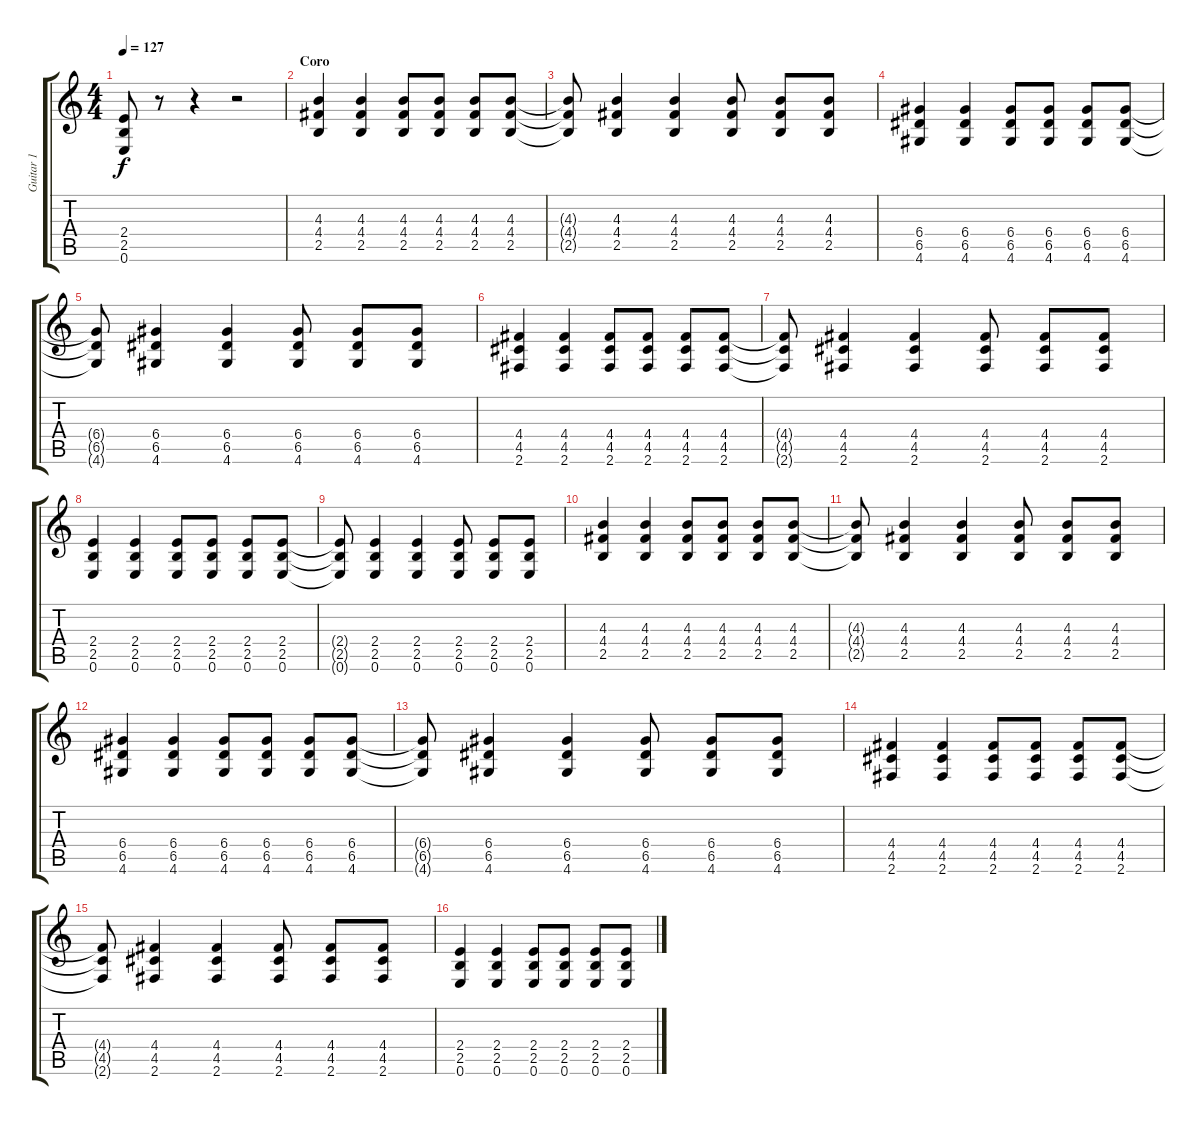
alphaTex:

\track ("Guitar 1" "Guitar 1") {instrument acousticguitarsteel}
\staff {score tabs}
\tuning (E4 B3 G3 D3 A2 E2) {hide}
\ts (4 4)
\tempo 127
\clef g2
\ks c
(2.4 2.5 0.6).8{dy f} r.8 r.4 r.2 |
\section ("" "Coro")
(4.3 4.4 2.5).4 (4.3 4.4 2.5).4 (4.3 4.4 2.5).8 (4.3 4.4 2.5).8 (4.3 4.4 2.5).8 (4.3 4.4 2.5).8 |
(4.3{t} 4.4{t} 2.5{t}).8 (4.3 4.4 2.5).4 (4.3 4.4 2.5).4 (4.3 4.4 2.5).8 (4.3 4.4 2.5).8 (4.3 4.4 2.5).8 |
(6.4 6.5 4.6).4 (6.4 6.5 4.6).4 (6.4 6.5 4.6).8 (6.4 6.5 4.6).8 (6.4 6.5 4.6).8 (6.4 6.5 4.6).8 |
(6.4{t} 6.5{t} 4.6{t}).8 (6.4 6.5 4.6).4 (6.4 6.5 4.6).4 (6.4 6.5 4.6).8 (6.4 6.5 4.6).8 (6.4 6.5 4.6).8 |
(4.4 4.5 2.6).4 (4.4 4.5 2.6).4 (4.4 4.5 2.6).8 (4.4 4.5 2.6).8 (4.4 4.5 2.6).8 (4.4 4.5 2.6).8 |
(4.4{t} 4.5{t} 2.6{t}).8 (4.4 4.5 2.6).4 (4.4 4.5 2.6).4 (4.4 4.5 2.6).8 (4.4 4.5 2.6).8 (4.4 4.5 2.6).8 |
(2.4 2.5 0.6).4 (2.4 2.5 0.6).4 (2.4 2.5 0.6).8 (2.4 2.5 0.6).8 (2.4 2.5 0.6).8 (2.4 2.5 0.6).8 |
(2.4{t} 2.5{t} 0.6{t}).8 (2.4 2.5 0.6).4 (2.4 2.5 0.6).4 (2.4 2.5 0.6).8 (2.4 2.5 0.6).8 (2.4 2.5 0.6).8 |
(4.3 4.4 2.5).4 (4.3 4.4 2.5).4 (4.3 4.4 2.5).8 (4.3 4.4 2.5).8 (4.3 4.4 2.5).8 (4.3 4.4 2.5).8 |
(4.3{t} 4.4{t} 2.5{t}).8 (4.3 4.4 2.5).4 (4.3 4.4 2.5).4 (4.3 4.4 2.5).8 (4.3 4.4 2.5).8 (4.3 4.4 2.5).8 |
(6.4 6.5 4.6).4 (6.4 6.5 4.6).4 (6.4 6.5 4.6).8 (6.4 6.5 4.6).8 (6.4 6.5 4.6).8 (6.4 6.5 4.6).8 |
(6.4{t} 6.5{t} 4.6{t}).8 (6.4 6.5 4.6).4 (6.4 6.5 4.6).4 (6.4 6.5 4.6).8 (6.4 6.5 4.6).8 (6.4 6.5 4.6).8 |
(4.4 4.5 2.6).4 (4.4 4.5 2.6).4 (4.4 4.5 2.6).8 (4.4 4.5 2.6).8 (4.4 4.5 2.6).8 (4.4 4.5 2.6).8 |
(4.4{t} 4.5{t} 2.6{t}).8 (4.4 4.5 2.6).4 (4.4 4.5 2.6).4 (4.4 4.5 2.6).8 (4.4 4.5 2.6).8 (4.4 4.5 2.6).8 |
(2.4 2.5 0.6).4 (2.4 2.5 0.6).4 (2.4 2.5 0.6).8 (2.4 2.5 0.6).8 (2.4 2.5 0.6).8 (2.4 2.5 0.6).8
